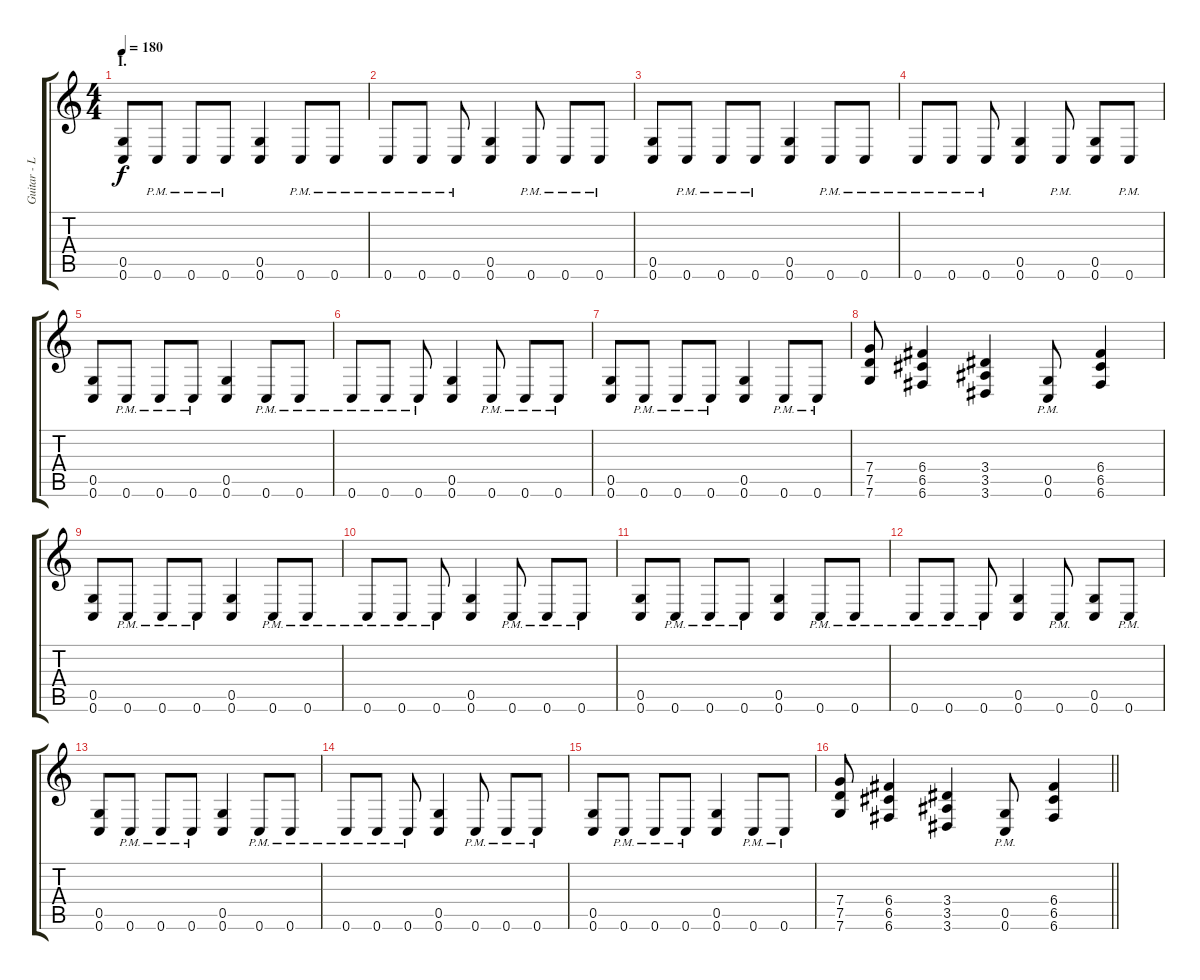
\track ("Guitar - Left" "Guitar - L") {instrument distortionguitar}
\staff {score tabs}
\tuning (D4 A3 F3 C3 G2 C2) {hide}
\ts (4 4)
\section ("" "I.")
\tempo 180
\clef g2
\ks c
(0.5 0.6).8{dy f} 0.6{pm}.8 0.6{pm}.8 0.6{pm}.8 (0.5 0.6).4 0.6{pm}.8 0.6{pm}.8 |
0.6{pm}.8 0.6{pm}.8 0.6{pm}.8 (0.5 0.6).4 0.6{pm}.8 0.6{pm}.8 0.6{pm}.8 |
(0.5 0.6).8 0.6{pm}.8 0.6{pm}.8 0.6{pm}.8 (0.5 0.6).4 0.6{pm}.8 0.6{pm}.8 |
0.6{pm}.8 0.6{pm}.8 0.6{pm}.8 (0.5 0.6).4 0.6{pm}.8 (0.5 0.6).8 0.6{pm}.8 |
(0.5 0.6).8 0.6{pm}.8 0.6{pm}.8 0.6{pm}.8 (0.5 0.6).4 0.6{pm}.8 0.6{pm}.8 |
0.6{pm}.8 0.6{pm}.8 0.6{pm}.8 (0.5 0.6).4 0.6{pm}.8 0.6{pm}.8 0.6{pm}.8 |
(0.5 0.6).8 0.6{pm}.8 0.6{pm}.8 0.6{pm}.8 (0.5 0.6).4 0.6{pm}.8 0.6{pm}.8 |
(7.4 7.5 7.6).8 (6.4 6.5 6.6).4 (3.4 3.5 3.6).4 (0.5{pm} 0.6{pm}).8 (6.4 6.5 6.6).4 |
(0.5 0.6).8 0.6{pm}.8 0.6{pm}.8 0.6{pm}.8 (0.5 0.6).4 0.6{pm}.8 0.6{pm}.8 |
0.6{pm}.8 0.6{pm}.8 0.6{pm}.8 (0.5 0.6).4 0.6{pm}.8 0.6{pm}.8 0.6{pm}.8 |
(0.5 0.6).8 0.6{pm}.8 0.6{pm}.8 0.6{pm}.8 (0.5 0.6).4 0.6{pm}.8 0.6{pm}.8 |
0.6{pm}.8 0.6{pm}.8 0.6{pm}.8 (0.5 0.6).4 0.6{pm}.8 (0.5 0.6).8 0.6{pm}.8 |
(0.5 0.6).8 0.6{pm}.8 0.6{pm}.8 0.6{pm}.8 (0.5 0.6).4 0.6{pm}.8 0.6{pm}.8 |
0.6{pm}.8 0.6{pm}.8 0.6{pm}.8 (0.5 0.6).4 0.6{pm}.8 0.6{pm}.8 0.6{pm}.8 |
(0.5 0.6).8 0.6{pm}.8 0.6{pm}.8 0.6{pm}.8 (0.5 0.6).4 0.6{pm}.8 0.6{pm}.8 |
\barLineRight lightlight
(7.4 7.5 7.6).8 (6.4 6.5 6.6).4 (3.4 3.5 3.6).4 (0.5{pm} 0.6{pm}).8 (6.4 6.5 6.6).4
